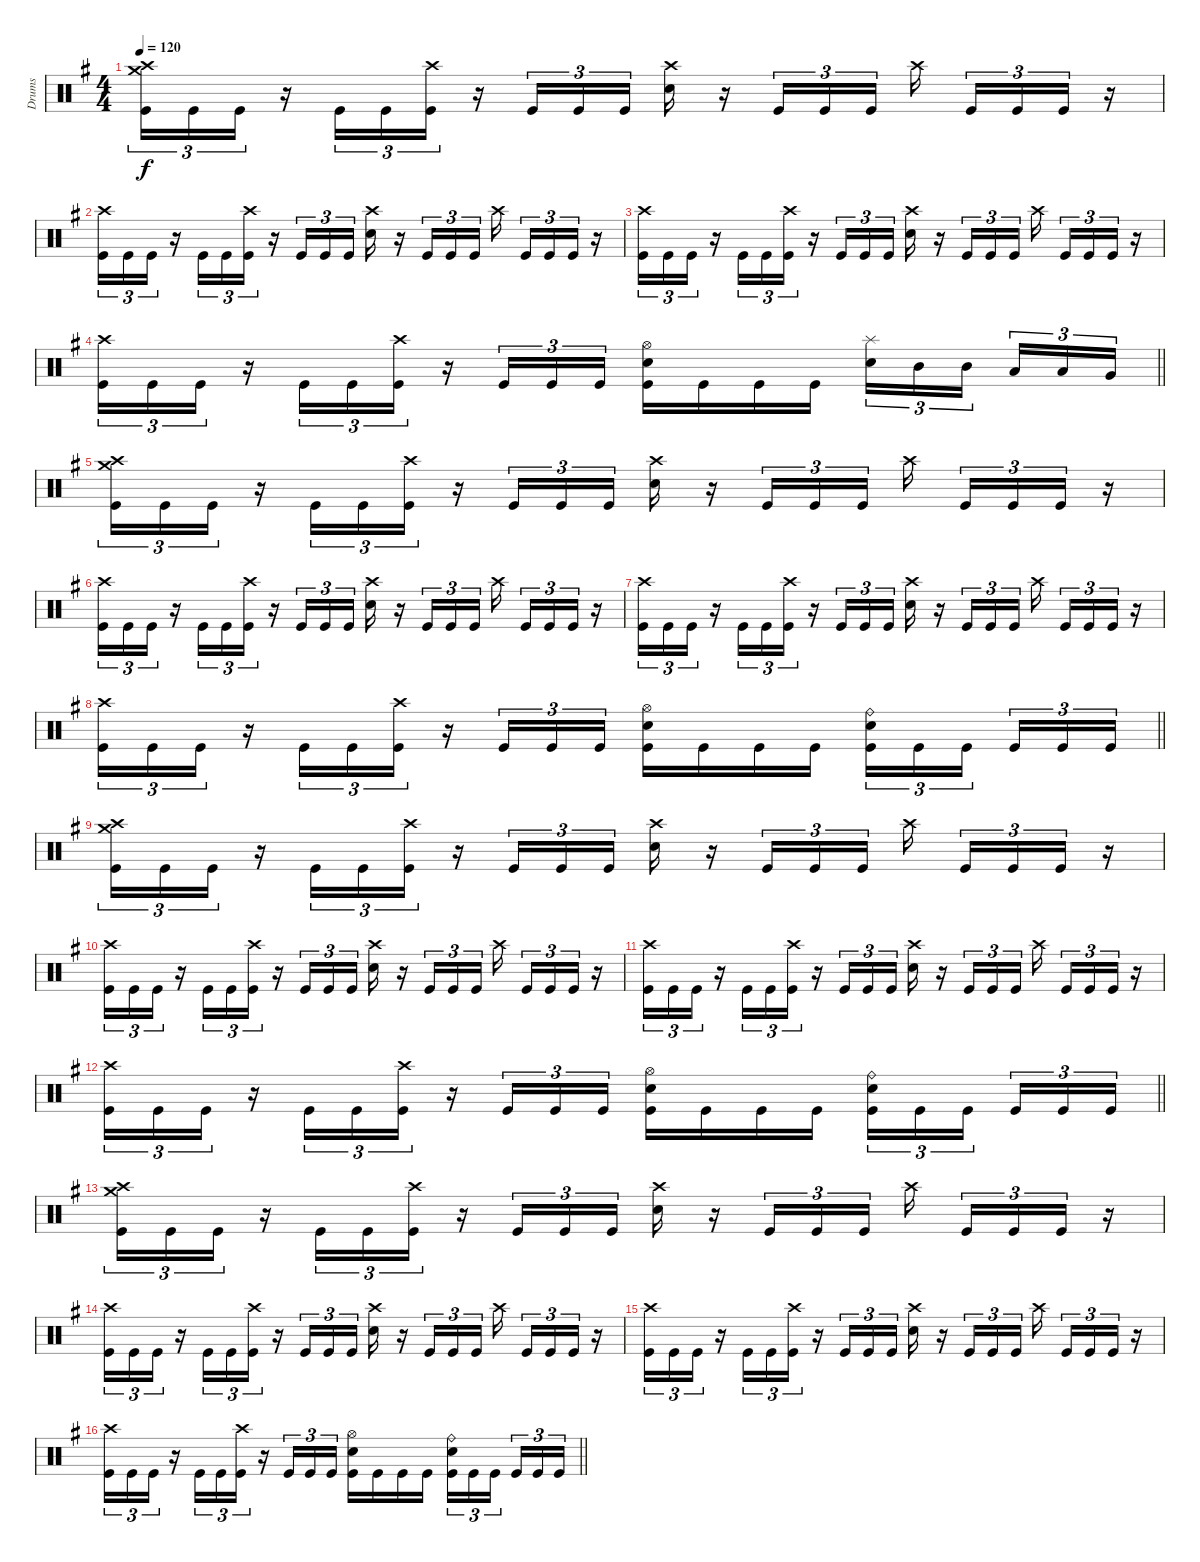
\track ("Drums" "Drums") {instrument percussion}
\staff
\articulation defaults
\ts (4 4)
\tempo 120
\clef neutral
\ks eminor
("Crash high (hit)" "Crash medium (hit)" "Kick (hit)").16{tu (3 2) dy f} "Kick (hit)".16{tu (3 2)} "Kick (hit)".16{tu (3 2)} r.16 "Kick (hit)".16{tu (3 2)} "Kick (hit)".16{tu (3 2)} ("Crash high (hit)" "Kick (hit)").16{tu (3 2)} r.16 "Kick (hit)".16{tu (3 2)} "Kick (hit)".16{tu (3 2)} "Kick (hit)".16{tu (3 2)} ("Crash high (hit)" "Electric Snare (hit)").16 r.16 "Kick (hit)".16{tu (3 2)} "Kick (hit)".16{tu (3 2)} "Kick (hit)".16{tu (3 2)} "Crash high (hit)".16{beam splitsecondary} "Kick (hit)".16{tu (3 2)} "Kick (hit)".16{tu (3 2)} "Kick (hit)".16{tu (3 2)} r.16 |
("Crash high (hit)" "Kick (hit)").16{tu (3 2)} "Kick (hit)".16{tu (3 2)} "Kick (hit)".16{tu (3 2)} r.16 "Kick (hit)".16{tu (3 2)} "Kick (hit)".16{tu (3 2)} ("Crash high (hit)" "Kick (hit)").16{tu (3 2)} r.16 "Kick (hit)".16{tu (3 2)} "Kick (hit)".16{tu (3 2)} "Kick (hit)".16{tu (3 2)} ("Crash high (hit)" "Electric Snare (hit)").16 r.16 "Kick (hit)".16{tu (3 2)} "Kick (hit)".16{tu (3 2)} "Kick (hit)".16{tu (3 2)} "Crash high (hit)".16{beam splitsecondary} "Kick (hit)".16{tu (3 2)} "Kick (hit)".16{tu (3 2)} "Kick (hit)".16{tu (3 2)} r.16 |
("Crash high (hit)" "Kick (hit)").16{tu (3 2)} "Kick (hit)".16{tu (3 2)} "Kick (hit)".16{tu (3 2)} r.16 "Kick (hit)".16{tu (3 2)} "Kick (hit)".16{tu (3 2)} ("Crash high (hit)" "Kick (hit)").16{tu (3 2)} r.16 "Kick (hit)".16{tu (3 2)} "Kick (hit)".16{tu (3 2)} "Kick (hit)".16{tu (3 2)} ("Crash high (hit)" "Electric Snare (hit)").16 r.16 "Kick (hit)".16{tu (3 2)} "Kick (hit)".16{tu (3 2)} "Kick (hit)".16{tu (3 2)} "Crash high (hit)".16{beam splitsecondary} "Kick (hit)".16{tu (3 2)} "Kick (hit)".16{tu (3 2)} "Kick (hit)".16{tu (3 2)} r.16 |
\barLineRight lightlight
("Crash high (hit)" "Kick (hit)").16{tu (3 2)} "Kick (hit)".16{tu (3 2)} "Kick (hit)".16{tu (3 2)} r.16 "Kick (hit)".16{tu (3 2)} "Kick (hit)".16{tu (3 2)} ("Crash high (hit)" "Kick (hit)").16{tu (3 2)} r.16 "Kick (hit)".16{tu (3 2)} "Kick (hit)".16{tu (3 2)} "Kick (hit)".16{tu (3 2)} ("Hi-Hat (open)" "Electric Snare (hit)" "Kick (hit)").16 "Kick (hit)".16 "Kick (hit)".16 "Kick (hit)".16 ("Splash (hit)" "Electric Snare (hit)").16{tu (3 2)} "Mid Tom (hit)".16{tu (3 2)} "Mid Tom (hit)".16{tu (3 2) beam splitsecondary} "Low Tom (hit)".16{tu (3 2)} "Low Tom (hit)".16{tu (3 2)} "Very Low Tom (hit)".16{tu (3 2)} |
("Crash high (hit)" "Crash medium (hit)" "Kick (hit)").16{tu (3 2)} "Kick (hit)".16{tu (3 2)} "Kick (hit)".16{tu (3 2)} r.16 "Kick (hit)".16{tu (3 2)} "Kick (hit)".16{tu (3 2)} ("Crash high (hit)" "Kick (hit)").16{tu (3 2)} r.16 "Kick (hit)".16{tu (3 2)} "Kick (hit)".16{tu (3 2)} "Kick (hit)".16{tu (3 2)} ("Crash high (hit)" "Electric Snare (hit)").16 r.16 "Kick (hit)".16{tu (3 2)} "Kick (hit)".16{tu (3 2)} "Kick (hit)".16{tu (3 2)} "Crash high (hit)".16{beam splitsecondary} "Kick (hit)".16{tu (3 2)} "Kick (hit)".16{tu (3 2)} "Kick (hit)".16{tu (3 2)} r.16 |
("Crash high (hit)" "Kick (hit)").16{tu (3 2)} "Kick (hit)".16{tu (3 2)} "Kick (hit)".16{tu (3 2)} r.16 "Kick (hit)".16{tu (3 2)} "Kick (hit)".16{tu (3 2)} ("Crash high (hit)" "Kick (hit)").16{tu (3 2)} r.16 "Kick (hit)".16{tu (3 2)} "Kick (hit)".16{tu (3 2)} "Kick (hit)".16{tu (3 2)} ("Crash high (hit)" "Electric Snare (hit)").16 r.16 "Kick (hit)".16{tu (3 2)} "Kick (hit)".16{tu (3 2)} "Kick (hit)".16{tu (3 2)} "Crash high (hit)".16{beam splitsecondary} "Kick (hit)".16{tu (3 2)} "Kick (hit)".16{tu (3 2)} "Kick (hit)".16{tu (3 2)} r.16 |
("Crash high (hit)" "Kick (hit)").16{tu (3 2)} "Kick (hit)".16{tu (3 2)} "Kick (hit)".16{tu (3 2)} r.16 "Kick (hit)".16{tu (3 2)} "Kick (hit)".16{tu (3 2)} ("Crash high (hit)" "Kick (hit)").16{tu (3 2)} r.16 "Kick (hit)".16{tu (3 2)} "Kick (hit)".16{tu (3 2)} "Kick (hit)".16{tu (3 2)} ("Crash high (hit)" "Electric Snare (hit)").16 r.16 "Kick (hit)".16{tu (3 2)} "Kick (hit)".16{tu (3 2)} "Kick (hit)".16{tu (3 2)} "Crash high (hit)".16{beam splitsecondary} "Kick (hit)".16{tu (3 2)} "Kick (hit)".16{tu (3 2)} "Kick (hit)".16{tu (3 2)} r.16 |
\barLineRight lightlight
("Crash high (hit)" "Kick (hit)").16{tu (3 2)} "Kick (hit)".16{tu (3 2)} "Kick (hit)".16{tu (3 2)} r.16 "Kick (hit)".16{tu (3 2)} "Kick (hit)".16{tu (3 2)} ("Crash high (hit)" "Kick (hit)").16{tu (3 2)} r.16 "Kick (hit)".16{tu (3 2)} "Kick (hit)".16{tu (3 2)} "Kick (hit)".16{tu (3 2)} ("Hi-Hat (open)" "Electric Snare (hit)" "Kick (hit)").16 "Kick (hit)".16 "Kick (hit)".16 "Kick (hit)".16 ("Ride (bell)" "Electric Snare (hit)" "Kick (hit)").16{tu (3 2)} "Kick (hit)".16{tu (3 2)} "Kick (hit)".16{tu (3 2) beam splitsecondary} "Kick (hit)".16{tu (3 2)} "Kick (hit)".16{tu (3 2)} "Kick (hit)".16{tu (3 2)} |
("Crash high (hit)" "Crash medium (hit)" "Kick (hit)").16{tu (3 2)} "Kick (hit)".16{tu (3 2)} "Kick (hit)".16{tu (3 2)} r.16 "Kick (hit)".16{tu (3 2)} "Kick (hit)".16{tu (3 2)} ("Crash high (hit)" "Kick (hit)").16{tu (3 2)} r.16 "Kick (hit)".16{tu (3 2)} "Kick (hit)".16{tu (3 2)} "Kick (hit)".16{tu (3 2)} ("Crash high (hit)" "Electric Snare (hit)").16 r.16 "Kick (hit)".16{tu (3 2)} "Kick (hit)".16{tu (3 2)} "Kick (hit)".16{tu (3 2)} "Crash high (hit)".16{beam splitsecondary} "Kick (hit)".16{tu (3 2)} "Kick (hit)".16{tu (3 2)} "Kick (hit)".16{tu (3 2)} r.16 |
("Crash high (hit)" "Kick (hit)").16{tu (3 2)} "Kick (hit)".16{tu (3 2)} "Kick (hit)".16{tu (3 2)} r.16 "Kick (hit)".16{tu (3 2)} "Kick (hit)".16{tu (3 2)} ("Crash high (hit)" "Kick (hit)").16{tu (3 2)} r.16 "Kick (hit)".16{tu (3 2)} "Kick (hit)".16{tu (3 2)} "Kick (hit)".16{tu (3 2)} ("Crash high (hit)" "Electric Snare (hit)").16 r.16 "Kick (hit)".16{tu (3 2)} "Kick (hit)".16{tu (3 2)} "Kick (hit)".16{tu (3 2)} "Crash high (hit)".16{beam splitsecondary} "Kick (hit)".16{tu (3 2)} "Kick (hit)".16{tu (3 2)} "Kick (hit)".16{tu (3 2)} r.16 |
("Crash high (hit)" "Kick (hit)").16{tu (3 2)} "Kick (hit)".16{tu (3 2)} "Kick (hit)".16{tu (3 2)} r.16 "Kick (hit)".16{tu (3 2)} "Kick (hit)".16{tu (3 2)} ("Crash high (hit)" "Kick (hit)").16{tu (3 2)} r.16 "Kick (hit)".16{tu (3 2)} "Kick (hit)".16{tu (3 2)} "Kick (hit)".16{tu (3 2)} ("Crash high (hit)" "Electric Snare (hit)").16 r.16 "Kick (hit)".16{tu (3 2)} "Kick (hit)".16{tu (3 2)} "Kick (hit)".16{tu (3 2)} "Crash high (hit)".16{beam splitsecondary} "Kick (hit)".16{tu (3 2)} "Kick (hit)".16{tu (3 2)} "Kick (hit)".16{tu (3 2)} r.16 |
\barLineRight lightlight
("Crash high (hit)" "Kick (hit)").16{tu (3 2)} "Kick (hit)".16{tu (3 2)} "Kick (hit)".16{tu (3 2)} r.16 "Kick (hit)".16{tu (3 2)} "Kick (hit)".16{tu (3 2)} ("Crash high (hit)" "Kick (hit)").16{tu (3 2)} r.16 "Kick (hit)".16{tu (3 2)} "Kick (hit)".16{tu (3 2)} "Kick (hit)".16{tu (3 2)} ("Hi-Hat (open)" "Electric Snare (hit)" "Kick (hit)").16 "Kick (hit)".16 "Kick (hit)".16 "Kick (hit)".16 ("Ride (bell)" "Electric Snare (hit)" "Kick (hit)").16{tu (3 2)} "Kick (hit)".16{tu (3 2)} "Kick (hit)".16{tu (3 2) beam splitsecondary} "Kick (hit)".16{tu (3 2)} "Kick (hit)".16{tu (3 2)} "Kick (hit)".16{tu (3 2)} |
("Crash high (hit)" "Crash medium (hit)" "Kick (hit)").16{tu (3 2)} "Kick (hit)".16{tu (3 2)} "Kick (hit)".16{tu (3 2)} r.16 "Kick (hit)".16{tu (3 2)} "Kick (hit)".16{tu (3 2)} ("Crash high (hit)" "Kick (hit)").16{tu (3 2)} r.16 "Kick (hit)".16{tu (3 2)} "Kick (hit)".16{tu (3 2)} "Kick (hit)".16{tu (3 2)} ("Crash high (hit)" "Electric Snare (hit)").16 r.16 "Kick (hit)".16{tu (3 2)} "Kick (hit)".16{tu (3 2)} "Kick (hit)".16{tu (3 2)} "Crash high (hit)".16{beam splitsecondary} "Kick (hit)".16{tu (3 2)} "Kick (hit)".16{tu (3 2)} "Kick (hit)".16{tu (3 2)} r.16 |
("Crash high (hit)" "Kick (hit)").16{tu (3 2)} "Kick (hit)".16{tu (3 2)} "Kick (hit)".16{tu (3 2)} r.16 "Kick (hit)".16{tu (3 2)} "Kick (hit)".16{tu (3 2)} ("Crash high (hit)" "Kick (hit)").16{tu (3 2)} r.16 "Kick (hit)".16{tu (3 2)} "Kick (hit)".16{tu (3 2)} "Kick (hit)".16{tu (3 2)} ("Crash high (hit)" "Electric Snare (hit)").16 r.16 "Kick (hit)".16{tu (3 2)} "Kick (hit)".16{tu (3 2)} "Kick (hit)".16{tu (3 2)} "Crash high (hit)".16{beam splitsecondary} "Kick (hit)".16{tu (3 2)} "Kick (hit)".16{tu (3 2)} "Kick (hit)".16{tu (3 2)} r.16 |
("Crash high (hit)" "Kick (hit)").16{tu (3 2)} "Kick (hit)".16{tu (3 2)} "Kick (hit)".16{tu (3 2)} r.16 "Kick (hit)".16{tu (3 2)} "Kick (hit)".16{tu (3 2)} ("Crash high (hit)" "Kick (hit)").16{tu (3 2)} r.16 "Kick (hit)".16{tu (3 2)} "Kick (hit)".16{tu (3 2)} "Kick (hit)".16{tu (3 2)} ("Crash high (hit)" "Electric Snare (hit)").16 r.16 "Kick (hit)".16{tu (3 2)} "Kick (hit)".16{tu (3 2)} "Kick (hit)".16{tu (3 2)} "Crash high (hit)".16{beam splitsecondary} "Kick (hit)".16{tu (3 2)} "Kick (hit)".16{tu (3 2)} "Kick (hit)".16{tu (3 2)} r.16 |
\barLineRight lightlight
("Crash high (hit)" "Kick (hit)").16{tu (3 2)} "Kick (hit)".16{tu (3 2)} "Kick (hit)".16{tu (3 2)} r.16 "Kick (hit)".16{tu (3 2)} "Kick (hit)".16{tu (3 2)} ("Crash high (hit)" "Kick (hit)").16{tu (3 2)} r.16 "Kick (hit)".16{tu (3 2)} "Kick (hit)".16{tu (3 2)} "Kick (hit)".16{tu (3 2)} ("Hi-Hat (open)" "Electric Snare (hit)" "Kick (hit)").16 "Kick (hit)".16 "Kick (hit)".16 "Kick (hit)".16 ("Ride (bell)" "Electric Snare (hit)" "Kick (hit)").16{tu (3 2)} "Kick (hit)".16{tu (3 2)} "Kick (hit)".16{tu (3 2) beam splitsecondary} "Kick (hit)".16{tu (3 2)} "Kick (hit)".16{tu (3 2)} "Kick (hit)".16{tu (3 2)}
